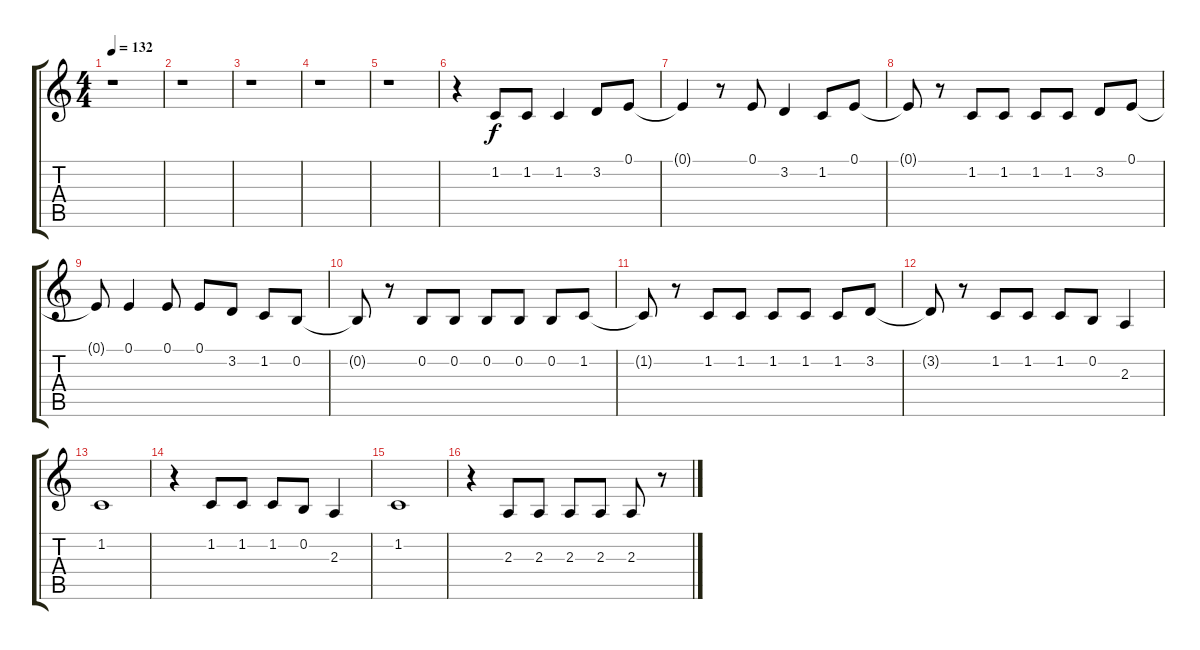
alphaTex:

\track "" {instrument trombone}
\staff {score tabs}
\tuning (E4 B3 G3 D3 A2 E2) {hide}
\ts (4 4)
\tempo 132
\clef g2
\ks c
r.1{dy f} |
r.1 |
r.1 |
r.1 |
r.1 |
r.4 1.2.8 1.2.8 1.2.4 3.2.8 0.1.8 |
0.1{t}.4 r.8 0.1.8 3.2.4 1.2.8 0.1.8 |
0.1{t}.8 r.8 1.2.8 1.2.8 1.2.8 1.2.8 3.2.8 0.1.8 |
0.1{t}.8 0.1.4 0.1.8 0.1.8 3.2.8 1.2.8 0.2.8 |
0.2{t}.8 r.8 0.2.8 0.2.8 0.2.8 0.2.8 0.2.8 1.2.8 |
1.2{t}.8 r.8 1.2.8 1.2.8 1.2.8 1.2.8 1.2.8 3.2.8 |
3.2{t}.8 r.8 1.2.8 1.2.8 1.2.8 0.2.8 2.3.4 |
1.2.1 |
r.4 1.2.8 1.2.8 1.2.8 0.2.8 2.3.4 |
1.2.1 |
r.4 2.3.8 2.3.8 2.3.8 2.3.8 2.3.8 r.8
